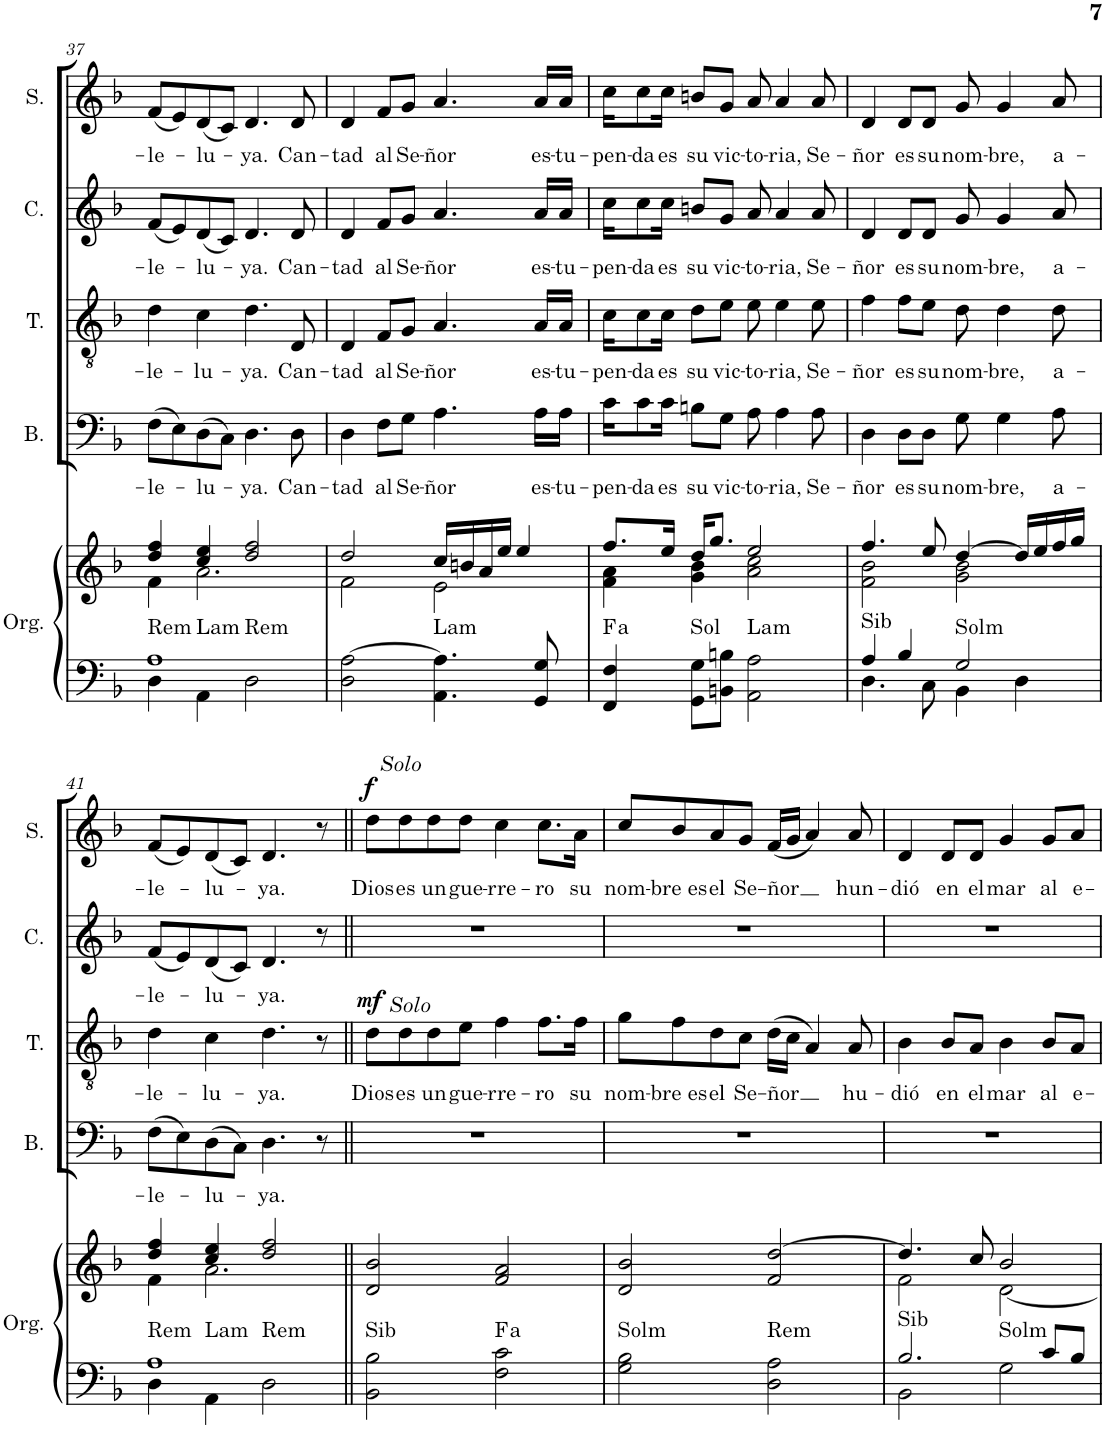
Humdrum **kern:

**kern	**kern	**harte	**kern	**text	**kern	**text	**dynam	**kern	**text	**kern	**text	**dynam
*part5	*part5	*part5	*part4	*part4	*part3	*part3	*part3	*part2	*part2	*part1	*part1	*part1
*staff6	*staff5	*	*staff4	*staff4	*staff3	*staff3	*staff3	*staff2	*staff2	*staff1	*staff1	*staff1
*I"Órgano	*	*	*I"Bajo	*	*I"Tenor	*	*	*I"Contralto	*	*I"Soprano	*	*
*	*	*	*I'B.	*	*I'T.	*	*	*I'C.	*	*I'S.	*	*
!!LO:PB:g=z
*clefF4	*clefG2	*	*clefF4	*	*clefGv2	*	*	*clefG2	*	*clefG2	*	*
*k[b-]	*k[b-]	*	*k[b-]	*	*k[b-]	*	*	*k[b-]	*	*k[b-]	*	*
*M4/4	*M4/4	*	*M4/4	*	*M4/4	*	*	*M4/4	*	*M4/4	*	*
*met(c)	*met(c)	*	*met(c)	*	*met(c)	*	*	*met(c)	*	*met(c)	*	*
=37	=37	=37	=37	=37	=37	=37	=37	=37	=37	=37	=37	=37
*^	*^	*	*	*	*	*	*	*	*	*	*	*
!	!	!	!	!LO:H:n=1:kt=Rem	!	!LO:LY:b	!	!LO:LY:b	!	!	!LO:LY:b	!	!LO:LY:b	!
!	!	!	!	!LO:H:n=2:kt=Lam	!	!	!	!	!	!	!	!	!	!
!	!	!	!	!LO:H:n=3:kt=Rem	!	!	!	!	!	!	!	!	!	!
1A	4D\	4dd/ 4ff/	4f\	N N N	(8F\L	-le-	4d\	-le-	.	(8f/L	-le-	(8f/L	-le-	.
.	.	.	.	.	8E\)	.	.	.	.	8e/)	.	8e/)	.	.
!	!	!	!	!	!	!LO:LY:b	!	!LO:LY:b	!	!	!LO:LY:b	!	!LO:LY:b	!
.	4AA\	4cc/ 4ee/	2.a\	.	(8D\	-lu-	4c\	-lu-	.	(8d/	-lu-	(8d/	-lu-	.
.	.	.	.	.	8C\J)	.	.	.	.	8c/J)	.	8c/J)	.	.
!	!	!	!	!	!	!LO:LY:b	!	!LO:LY:b	!	!	!LO:LY:b	!	!LO:LY:b	!
.	2D\	2dd/ 2ff/	.	.	4.D\	-ya.	4.d\	-ya.	.	4.d/	-ya.	4.d/	-ya.	.
!	!	!	!	!	!	!LO:LY:b	!	!LO:LY:b	!	!	!LO:LY:b	!	!LO:LY:b	!
.	.	.	.	.	8D\	Can-	8D/	Can-	.	8d/	Can-	8d/	Can-	.
*v	*v	*	*	*	*	*	*	*	*	*	*	*	*	*
=38	=38	=38	=38	=38	=38	=38	=38	=38	=38	=38	=38	=38	=38
!	!	!	!	!	!LO:LY:b	!	!LO:LY:b	!	!	!LO:LY:b	!	!LO:LY:b	!
2D\ [2A\	2dd/	2f\	.	4D\	-tad	4D/	-tad	.	4d/	-tad	4d/	-tad	.
!	!	!	!	!	!LO:LY:b	!	!LO:LY:b	!	!	!LO:LY:b	!	!LO:LY:b	!
.	.	.	.	8F\L	al	8F/L	al	.	8f/L	al	8f/L	al	.
!	!	!	!	!	!LO:LY:b	!	!LO:LY:b	!	!	!LO:LY:b	!	!LO:LY:b	!
.	.	.	.	8G\J	Se-	8G/J	Se-	.	8g/J	Se-	8g/J	Se-	.
!	!	!	!LO:H:kt=Lam	!	!LO:LY:b	!	!LO:LY:b	!	!	!LO:LY:b	!	!LO:LY:b	!
4.AA\ 4.A\]	16cc/LL	2e\	N	4.A\	-ñor	4.A/	-ñor	.	4.a/	-ñor	4.a/	-ñor	.
.	16bn/	.	.	.	.	.	.	.	.	.	.	.	.
.	16a/	.	.	.	.	.	.	.	.	.	.	.	.
.	16ee/JJ	.	.	.	.	.	.	.	.	.	.	.	.
.	4ee/	.	.	.	.	.	.	.	.	.	.	.	.
!	!	!	!	!	!LO:LY:b	!	!LO:LY:b	!	!	!LO:LY:b	!	!LO:LY:b	!
8GG/ 8G/	.	.	.	16A\LL	es-	16A/LL	es-	.	16a/LL	es-	16a/LL	es-	.
!	!	!	!	!	!LO:LY:b	!	!LO:LY:b	!	!	!LO:LY:b	!	!LO:LY:b	!
.	.	.	.	16A\JJ	-tu-	16A/JJ	-tu-	.	16a/JJ	-tu-	16a/JJ	-tu-	.
=39	=39	=39	=39	=39	=39	=39	=39	=39	=39	=39	=39	=39	=39
!	!	!	!LO:H:kt=a	!	!LO:LY:b	!	!LO:LY:b	!	!	!LO:LY:b	!	!LO:LY:b	!
4FF/ 4F/	8.ff/L	4f\ 4a\	.	16c\KL	-pen-	16c\KL	-pen-	.	16cc\KL	-pen-	16cc\KL	-pen-	.
!	!	!	!	!	!LO:LY:b	!	!LO:LY:b	!	!	!LO:LY:b	!	!LO:LY:b	!
.	.	.	.	8c\	-da	8c\	-da	.	8cc\	-da	8cc\	-da	.
!	!	!	!	!	!LO:LY:b	!	!LO:LY:b	!	!	!LO:LY:b	!	!LO:LY:b	!
.	16ee/Jk	.	.	16c\Jk	es	16c\Jk	es	.	16cc\Jk	es	16cc\Jk	es	.
!	!	!	!LO:H:kt=Sol	!	!LO:LY:b	!	!LO:LY:b	!	!	!LO:LY:b	!	!LO:LY:b	!
8GG\ 8G\L	16dd/KL	4g\ 4b-\	N	8Bn\L	su	8d\L	su	.	8bn/L	su	8bn/L	su	.
.	8.gg/J	.	.	.	.	.	.	.	.	.	.	.	.
!	!	!	!	!	!LO:LY:b	!	!LO:LY:b	!	!	!LO:LY:b	!	!LO:LY:b	!
8BBn\ 8Bn\J	.	.	.	8G\J	vic-	8e\J	vic-	.	8g/J	vic-	8g/J	vic-	.
!	!	!	!LO:H:kt=Lam	!	!LO:LY:b	!	!LO:LY:b	!	!	!LO:LY:b	!	!LO:LY:b	!
2AA\ 2A\	2ee/	2a\ 2cc\	N	8A\	-to-	8e\	-to-	.	8a/	-to-	8a/	-to-	.
!	!	!	!	!	!LO:LY:b	!	!LO:LY:b	!	!	!LO:LY:b	!	!LO:LY:b	!
.	.	.	.	4A\	-ria,	4e\	-ria,	.	4a/	-ria,	4a/	-ria,	.
!	!	!	!	!	!LO:LY:b	!	!LO:LY:b	!	!	!LO:LY:b	!	!LO:LY:b	!
.	.	.	.	8A\	Se-	8e\	Se-	.	8a/	Se-	8a/	Se-	.
=40	=40	=40	=40	=40	=40	=40	=40	=40	=40	=40	=40	=40	=40
*^	*	*	*	*	*	*	*	*	*	*	*	*	*
!	!	!	!	!LO:H:kt=Sib	!	!LO:LY:b	!	!LO:LY:b	!	!	!LO:LY:b	!	!LO:LY:b	!
4A/	4.D\	4.ff/	2f\ 2b-\	N	4D\	-ñor	4f\	-ñor	.	4d/	-ñor	4d/	-ñor	.
!	!	!	!	!	!	!LO:LY:b	!	!LO:LY:b	!	!	!LO:LY:b	!	!LO:LY:b	!
4B-/	.	.	.	.	8D\L	es	8f\L	es	.	8d/L	es	8d/L	es	.
!	!	!	!	!	!	!LO:LY:b	!	!LO:LY:b	!	!	!LO:LY:b	!	!LO:LY:b	!
.	8C\	8ee/	.	.	8D\J	su	8e\J	su	.	8d/J	su	8d/J	su	.
!	!	!	!	!LO:H:kt=Solm	!	!LO:LY:b	!	!LO:LY:b	!	!	!LO:LY:b	!	!LO:LY:b	!
2G/	4BB-\	[4dd/	2g\ 2b-\	N	8G\	nom-	8d\	nom-	.	8g/	nom-	8g/	nom-	.
!	!	!	!	!	!	!LO:LY:b	!	!LO:LY:b	!	!	!LO:LY:b	!	!LO:LY:b	!
.	.	.	.	.	4G\	-bre,	4d\	-bre,	.	4g/	-bre,	4g/	-bre,	.
.	4D\	16dd/LL]	.	.	.	.	.	.	.	.	.	.	.	.
.	.	16ee/	.	.	.	.	.	.	.	.	.	.	.	.
!	!	!	!	!	!	!LO:LY:b	!	!LO:LY:b	!	!	!LO:LY:b	!	!LO:LY:b	!
.	.	16ff/	.	.	8A\	a-	8d\	a-	.	8a/	a-	8a/	a-	.
.	.	16gg/JJ	.	.	.	.	.	.	.	.	.	.	.	.
!!LO:LB:g=z
=41	=41	=41	=41	=41	=41	=41	=41	=41	=41	=41	=41	=41	=41	=41
!	!	!	!	!LO:H:n=1:kt=Rem	!	!LO:LY:b	!	!LO:LY:b	!	!	!LO:LY:b	!	!LO:LY:b	!
!	!	!	!	!LO:H:n=2:kt=Lam	!	!	!	!	!	!	!	!	!	!
!	!	!	!	!LO:H:n=3:kt=Rem	!	!	!	!	!	!	!	!	!	!
1A	4D\	4dd/ 4ff/	4f\	N N N	(8F\L	-le-	4d\	le-	.	(8f/L	-le-	(8f/L	-le-	.
.	.	.	.	.	8E\)	.	.	.	.	8e/)	.	8e/)	.	.
!	!	!	!	!	!	!LO:LY:b	!	!LO:LY:b	!	!	!LO:LY:b	!	!LO:LY:b	!
.	4AA\	4cc/ 4ee/	2.a\	.	(8D\	-lu-	4c\	-lu-	.	(8d/	-lu-	(8d/	-lu-	.
.	.	.	.	.	8C\J)	.	.	.	.	8c/J)	.	8c/J)	.	.
!	!	!	!	!	!	!LO:LY:b	!	!LO:LY:b	!	!	!LO:LY:b	!	!LO:LY:b	!
.	2D\	2dd/ 2ff/	.	.	4.D\	-ya.	4.d\	-ya.	.	4.d/	-ya.	4.d/	-ya.	.
.	.	.	.	.	8r	.	8r	.	.	8r	.	8r	.	.
*v	*v	*	*	*	*	*	*	*	*	*	*	*	*	*
*	*v	*v	*	*	*	*	*	*	*	*	*	*	*
=42||	=42||	=42||	=42||	=42||	=42||	=42||	=42||	=42||	=42||	=42||	=42||	=42||
!	!	!	!	!	!	!	!	!	!	!LO:TX:a:i:t=Solo	!	!
!	!	!	!	!	!LO:TX:a:i:t=Solo	!	!	!	!	!	!	!
!	!	!LO:H:kt=Sib	!	!	!	!LO:LY:b	!LO:DY:a	!	!	!	!LO:LY:b	!LO:DY:a
2BB-\ 2B-\	2d/ 2b-/	N	1r	.	8d\L	Dios	mf	1r	.	8dd\L	Dios	f
!	!	!	!	!	!	!LO:LY:b	!	!	!	!	!LO:LY:b	!
.	.	.	.	.	8d\	es	.	.	.	8dd\	es	.
!	!	!	!	!	!	!LO:LY:b	!	!	!	!	!LO:LY:b	!
.	.	.	.	.	8d\	un	.	.	.	8dd\	un	.
!	!	!	!	!	!	!LO:LY:b	!	!	!	!	!LO:LY:b	!
.	.	.	.	.	8e\J	gue-	.	.	.	8dd\J	gue-	.
!	!	!LO:H:kt=a	!	!	!	!LO:LY:b	!	!	!	!	!LO:LY:b	!
2F\ 2c\	2f/ 2a/	.	.	.	4f\	-rre-	.	.	.	4cc\	-rre-	.
!	!	!	!	!	!	!LO:LY:b	!	!	!	!	!LO:LY:b	!
.	.	.	.	.	8.f\L	-ro	.	.	.	8.cc\L	-ro	.
!	!	!	!	!	!	!LO:LY:b	!	!	!	!	!LO:LY:b	!
.	.	.	.	.	16f\Jk	su	.	.	.	16a\Jk	su	.
=43	=43	=43	=43	=43	=43	=43	=43	=43	=43	=43	=43	=43
!	!	!LO:H:kt=Solm	!	!	!	!LO:LY:b	!	!	!	!	!LO:LY:b	!
2G\ 2B-\	2d/ 2b-/	N	1r	.	8g\L	nom-	.	1r	.	8cc/L	nom-	.
!	!	!	!	!	!	!LO:LY:b	!	!	!	!	!LO:LY:b	!
.	.	.	.	.	8f\	-bre es	.	.	.	8b-/	-bre es	.
!	!	!	!	!	!	!LO:LY:b	!	!	!	!	!LO:LY:b	!
.	.	.	.	.	8d\	el	.	.	.	8a/	el	.
!	!	!	!	!	!	!LO:LY:b	!	!	!	!	!LO:LY:b	!
.	.	.	.	.	8c\J	Se-	.	.	.	8g/J	Se-	.
!	!	!LO:H:kt=Rem	!	!	!	!LO:LY:b	!	!	!	!	!LO:LY:b	!
2D\ 2A\	2f/ [2dd/	N	.	.	(16d\LL	-ñor	.	.	.	(16f/LL	-ñor	.
.	.	.	.	.	16c\JJ	.	.	.	.	16g/JJ	.	.
.	.	.	.	.	4A/)	.	.	.	.	4a/)	.	.
!	!	!	!	!	!	!LO:LY:b	!	!	!	!	!LO:LY:b	!
.	.	.	.	.	8A/	hu-	.	.	.	8a/	hun-	.
=44	=44	=44	=44	=44	=44	=44	=44	=44	=44	=44	=44	=44
*^	*^	*	*	*	*	*	*	*	*	*	*	*
!	!	!	!	!LO:H:n=1:kt=Sib	!	!	!	!LO:LY:b	!	!	!	!	!LO:LY:b	!
!	!	!	!	!LO:H:n=2:kt=Solm	!	!	!	!	!	!	!	!	!	!
2.B-/	2BB-\	4.dd/]	2f\	N N	1r	.	4B-\	-dió	.	1r	.	4d/	-dió	.
!	!	!	!	!	!	!	!	!LO:LY:b	!	!	!	!	!LO:LY:b	!
.	.	.	.	.	.	.	8B-/L	en	.	.	.	8d/L	en	.
!	!	!	!	!	!	!	!	!LO:LY:b	!	!	!	!	!LO:LY:b	!
.	.	8cc/	.	.	.	.	8A/J	el	.	.	.	8d/J	el	.
!	!	!	!	!	!	!	!	!LO:LY:b	!	!	!	!	!LO:LY:b	!
.	2G\	2b-/	[2d\	.	.	.	4B-\	mar	.	.	.	4g/	mar	.
!	!	!	!	!	!	!	!	!LO:LY:b	!	!	!	!	!LO:LY:b	!
8c/L	.	.	.	.	.	.	8B-/L	al	.	.	.	8g/L	al	.
!	!	!	!	!	!	!	!	!LO:LY:b	!	!	!	!	!LO:LY:b	!
8B-/J	.	.	.	.	.	.	8A/J	e-	.	.	.	8a/J	e-	.
*v	*v	*	*	*	*	*	*	*	*	*	*	*	*	*
*	*v	*v	*	*	*	*	*	*	*	*	*	*	*
=	=	=	=	=	=	=	=	=	=	=	=	=
*-	*-	*-	*-	*-	*-	*-	*-	*-	*-	*-	*-	*-
